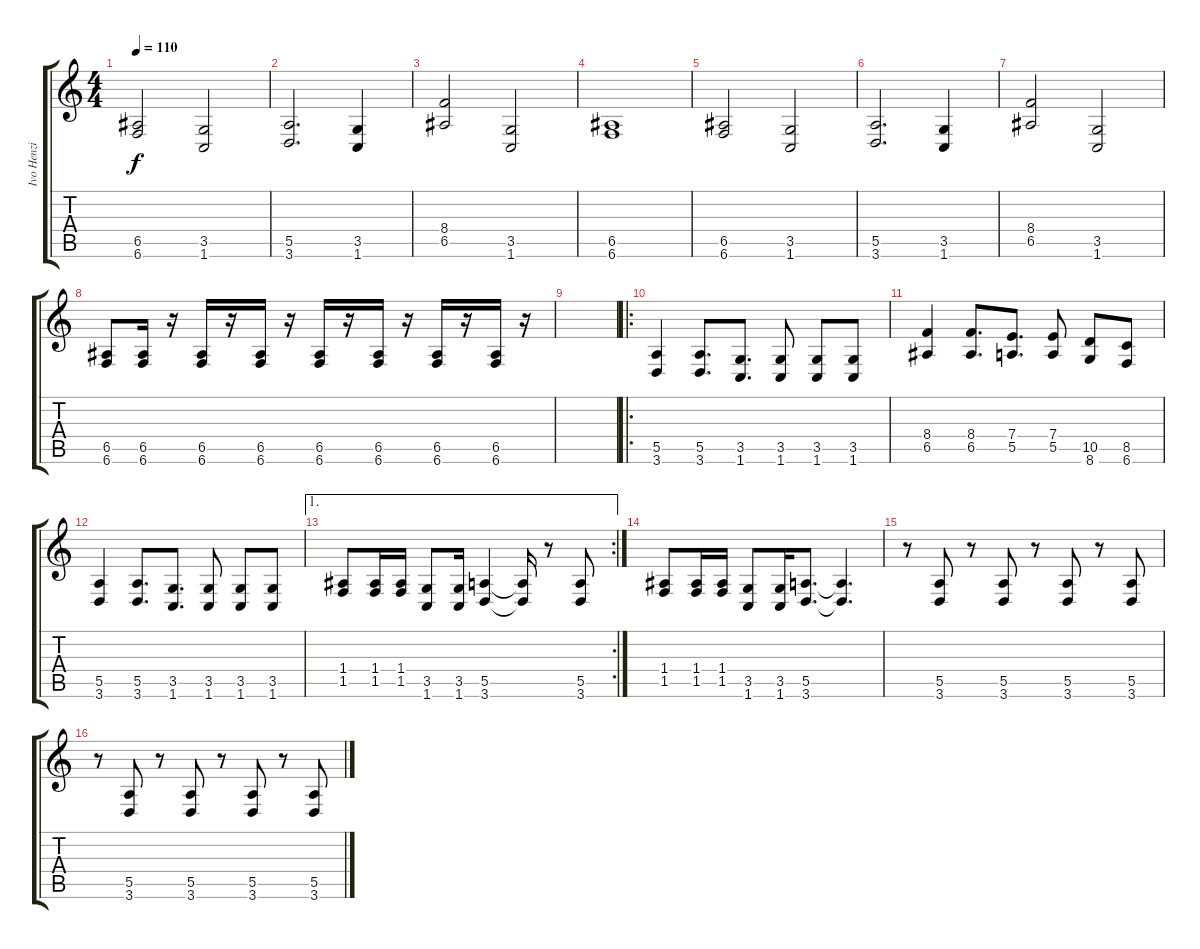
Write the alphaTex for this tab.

\track ("Ivo Henzi" "Ivo Henzi") {instrument distortionguitar}
\staff {score tabs}
\tuning (B3 Gb3 D3 A2 E2 B1) {hide}
\ts (4 4)
\tempo 110
\clef g2
\ks c
(6.5 6.6).2{dy f} (3.5 1.6).2 |
(5.5 3.6).2{d} (3.5 1.6).4 |
(8.4 6.5).2 (3.5 1.6).2 |
(6.5 6.6).1 |
(6.5 6.6).2 (3.5 1.6).2 |
(5.5 3.6).2{d} (3.5 1.6).4 |
(8.4 6.5).2 (3.5 1.6).2 |
(6.5 6.6).8 (6.5 6.6).16 r.16 (6.5 6.6).16 r.16 (6.5 6.6).16 r.16 (6.5 6.6).16 r.16 (6.5 6.6).16 r.16 (6.5 6.6).16 r.16 (6.5 6.6).16 r.16 |
|
\ro
(5.5 3.6).4 (5.5 3.6).8{d} (3.5 1.6).8{d} (3.5 1.6).8 (3.5 1.6).8 (3.5 1.6).8 |
(8.4 6.5).4 (8.4 6.5).8{d} (7.4 5.5).8{d} (7.4 5.5).8 (10.5 8.6).8 (8.5 6.6).8 |
(5.5 3.6).4 (5.5 3.6).8{d} (3.5 1.6).8{d} (3.5 1.6).8 (3.5 1.6).8 (3.5 1.6).8 |
\ae 1
\rc 2
(1.4 1.5).8 (1.4 1.5).16 (1.4 1.5).16 (3.5 1.6).8 (3.5 1.6).16 (5.5 3.6).4 (5.5{t} 3.6{t}).16 r.8 (5.5 3.6).8 |
(1.4 1.5).8 (1.4 1.5).16 (1.4 1.5).16 (3.5 1.6).8 (3.5 1.6).16 (5.5 3.6).8{d} (5.5{t} 3.6{t}).4{d} |
r.8 (5.5 3.6).8 r.8 (5.5 3.6).8 r.8 (5.5 3.6).8 r.8 (5.5 3.6).8 |
r.8 (5.5 3.6).8 r.8 (5.5 3.6).8 r.8 (5.5 3.6).8 r.8 (5.5 3.6).8
